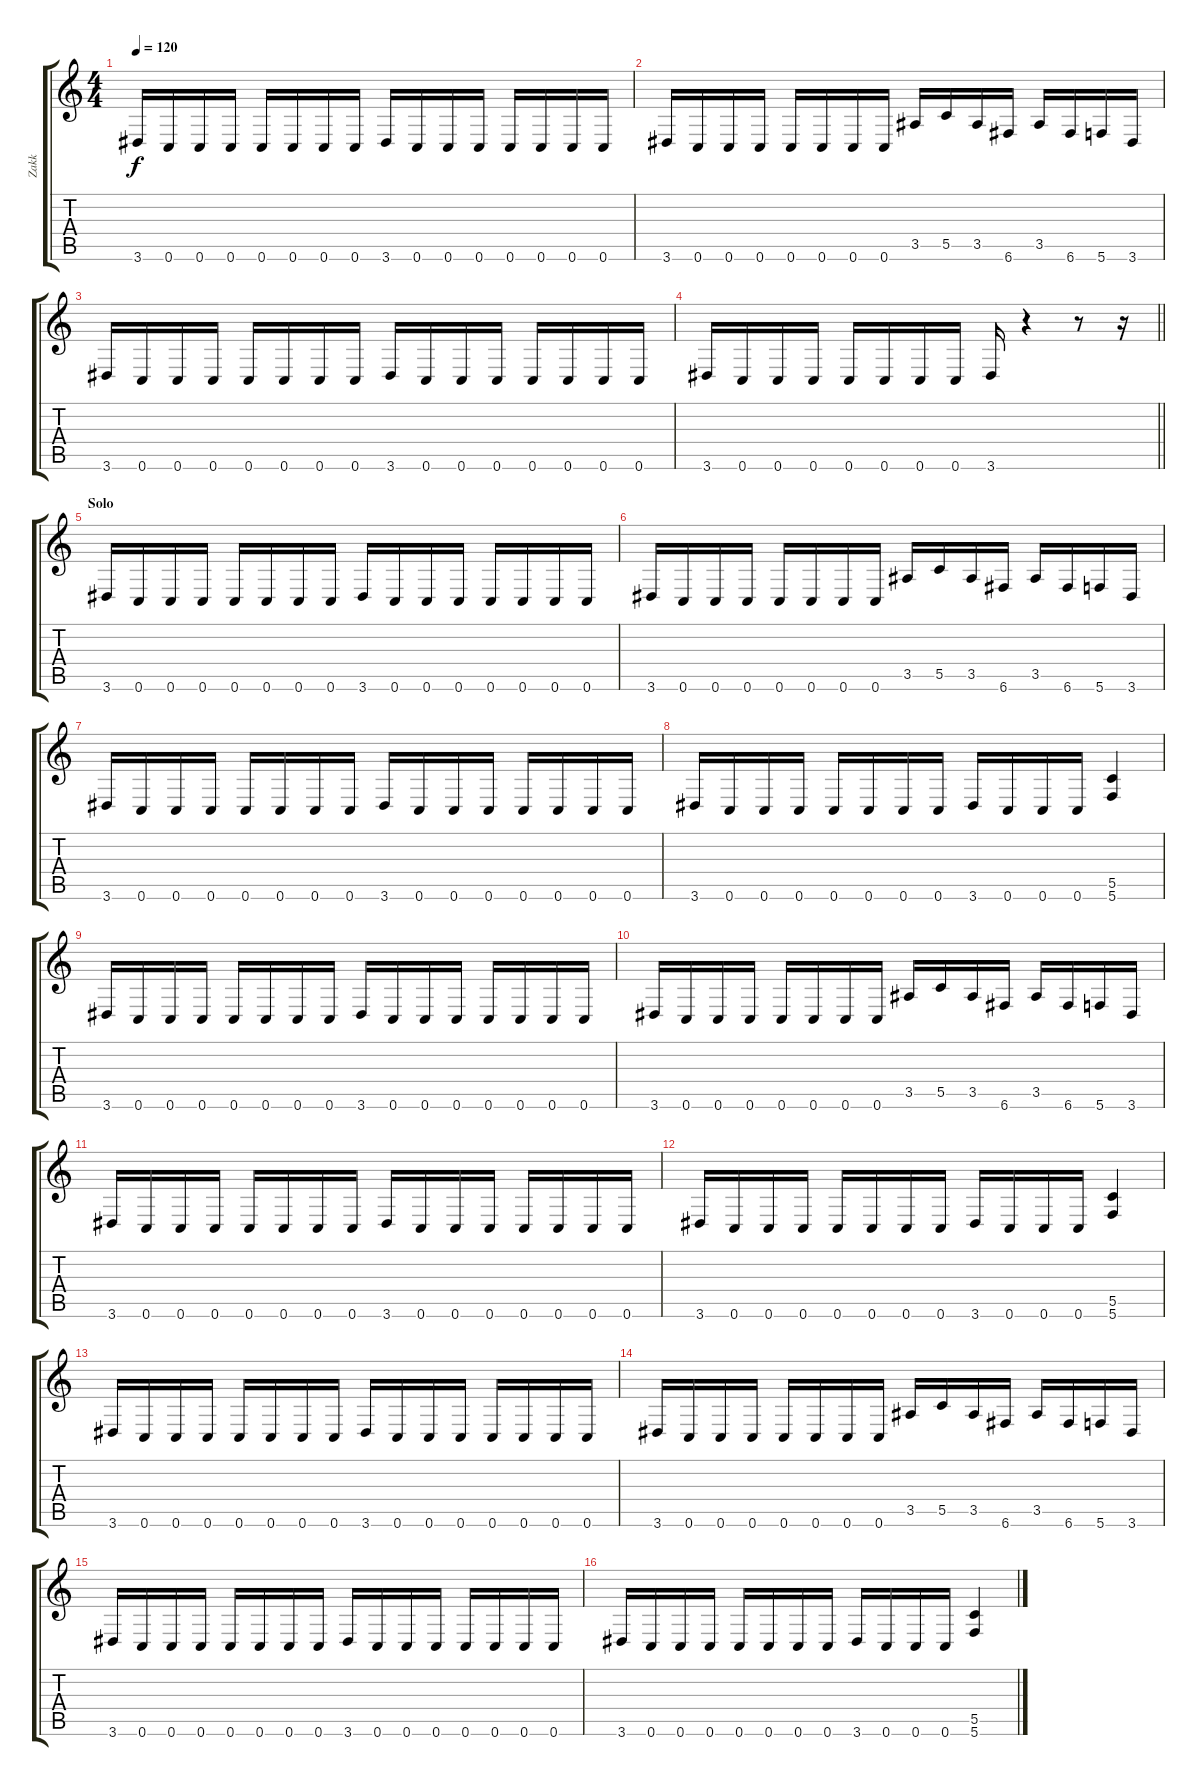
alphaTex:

\track ("Zakk" "Zakk") {instrument distortionguitar}
\staff {score tabs}
\tuning (D4 A3 F3 C3 G2 C2) {hide}
\ts (4 4)
\tempo 120
\clef g2
\ks c
3.6.16{dy f} 0.6.16 0.6.16 0.6.16 0.6.16 0.6.16 0.6.16 0.6.16 3.6.16 0.6.16 0.6.16 0.6.16 0.6.16 0.6.16 0.6.16 0.6.16 |
3.6.16 0.6.16 0.6.16 0.6.16 0.6.16 0.6.16 0.6.16 0.6.16 3.5.16 5.5.16 3.5.16 6.6.16 3.5.16 6.6.16 5.6.16 3.6.16 |
3.6.16 0.6.16 0.6.16 0.6.16 0.6.16 0.6.16 0.6.16 0.6.16 3.6.16 0.6.16 0.6.16 0.6.16 0.6.16 0.6.16 0.6.16 0.6.16 |
\barLineRight lightlight
3.6.16 0.6.16 0.6.16 0.6.16 0.6.16 0.6.16 0.6.16 0.6.16 3.6.16 r.4 r.8 r.16 |
\section ("" "Solo")
3.6.16 0.6.16 0.6.16 0.6.16 0.6.16 0.6.16 0.6.16 0.6.16 3.6.16 0.6.16 0.6.16 0.6.16 0.6.16 0.6.16 0.6.16 0.6.16 |
3.6.16 0.6.16 0.6.16 0.6.16 0.6.16 0.6.16 0.6.16 0.6.16 3.5.16 5.5.16 3.5.16 6.6.16 3.5.16 6.6.16 5.6.16 3.6.16 |
3.6.16 0.6.16 0.6.16 0.6.16 0.6.16 0.6.16 0.6.16 0.6.16 3.6.16 0.6.16 0.6.16 0.6.16 0.6.16 0.6.16 0.6.16 0.6.16 |
3.6.16 0.6.16 0.6.16 0.6.16 0.6.16 0.6.16 0.6.16 0.6.16 3.6.16 0.6.16 0.6.16 0.6.16 (5.5 5.6).4 |
3.6.16 0.6.16 0.6.16 0.6.16 0.6.16 0.6.16 0.6.16 0.6.16 3.6.16 0.6.16 0.6.16 0.6.16 0.6.16 0.6.16 0.6.16 0.6.16 |
3.6.16 0.6.16 0.6.16 0.6.16 0.6.16 0.6.16 0.6.16 0.6.16 3.5.16 5.5.16 3.5.16 6.6.16 3.5.16 6.6.16 5.6.16 3.6.16 |
3.6.16 0.6.16 0.6.16 0.6.16 0.6.16 0.6.16 0.6.16 0.6.16 3.6.16 0.6.16 0.6.16 0.6.16 0.6.16 0.6.16 0.6.16 0.6.16 |
3.6.16 0.6.16 0.6.16 0.6.16 0.6.16 0.6.16 0.6.16 0.6.16 3.6.16 0.6.16 0.6.16 0.6.16 (5.5 5.6).4 |
3.6.16 0.6.16 0.6.16 0.6.16 0.6.16 0.6.16 0.6.16 0.6.16 3.6.16 0.6.16 0.6.16 0.6.16 0.6.16 0.6.16 0.6.16 0.6.16 |
3.6.16 0.6.16 0.6.16 0.6.16 0.6.16 0.6.16 0.6.16 0.6.16 3.5.16 5.5.16 3.5.16 6.6.16 3.5.16 6.6.16 5.6.16 3.6.16 |
3.6.16 0.6.16 0.6.16 0.6.16 0.6.16 0.6.16 0.6.16 0.6.16 3.6.16 0.6.16 0.6.16 0.6.16 0.6.16 0.6.16 0.6.16 0.6.16 |
3.6.16 0.6.16 0.6.16 0.6.16 0.6.16 0.6.16 0.6.16 0.6.16 3.6.16 0.6.16 0.6.16 0.6.16 (5.5 5.6).4
